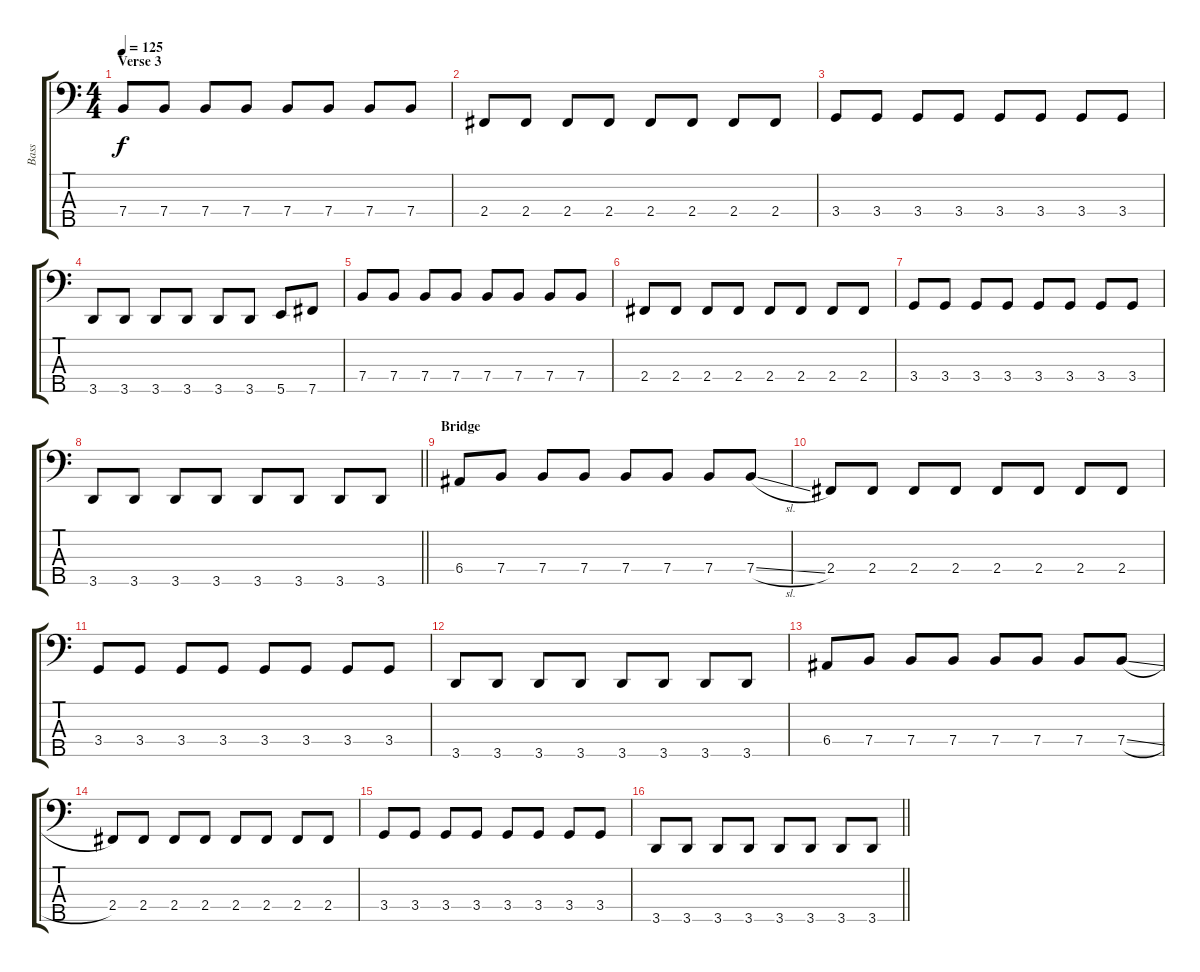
\track ("Bass" "Bass") {instrument electricbassfinger}
\staff {score tabs}
\tuning (G2 D2 A1 E1 B0) {hide}
\ts (4 4)
\section ("" "Verse 3")
\tempo 125
\clef f4
\ks c
7.4.8{dy f} 7.4.8 7.4.8 7.4.8 7.4.8 7.4.8 7.4.8 7.4.8 |
2.4.8 2.4.8 2.4.8 2.4.8 2.4.8 2.4.8 2.4.8 2.4.8 |
3.4.8 3.4.8 3.4.8 3.4.8 3.4.8 3.4.8 3.4.8 3.4.8 |
3.5.8 3.5.8 3.5.8 3.5.8 3.5.8 3.5.8 5.5.8 7.5.8 |
7.4.8 7.4.8 7.4.8 7.4.8 7.4.8 7.4.8 7.4.8 7.4.8 |
2.4.8 2.4.8 2.4.8 2.4.8 2.4.8 2.4.8 2.4.8 2.4.8 |
3.4.8 3.4.8 3.4.8 3.4.8 3.4.8 3.4.8 3.4.8 3.4.8 |
\barLineRight lightlight
3.5.8 3.5.8 3.5.8 3.5.8 3.5.8 3.5.8 3.5.8 3.5.8 |
\section ("" "Bridge")
6.4.8 7.4.8 7.4.8 7.4.8 7.4.8 7.4.8 7.4.8 7.4{sl}.8 |
2.4.8 2.4.8 2.4.8 2.4.8 2.4.8 2.4.8 2.4.8 2.4.8 |
3.4.8 3.4.8 3.4.8 3.4.8 3.4.8 3.4.8 3.4.8 3.4.8 |
3.5.8 3.5.8 3.5.8 3.5.8 3.5.8 3.5.8 3.5.8 3.5.8 |
6.4.8 7.4.8 7.4.8 7.4.8 7.4.8 7.4.8 7.4.8 7.4{sl}.8 |
2.4.8 2.4.8 2.4.8 2.4.8 2.4.8 2.4.8 2.4.8 2.4.8 |
3.4.8 3.4.8 3.4.8 3.4.8 3.4.8 3.4.8 3.4.8 3.4.8 |
\barLineRight lightlight
3.5.8 3.5.8 3.5.8 3.5.8 3.5.8 3.5.8 3.5.8 3.5.8
